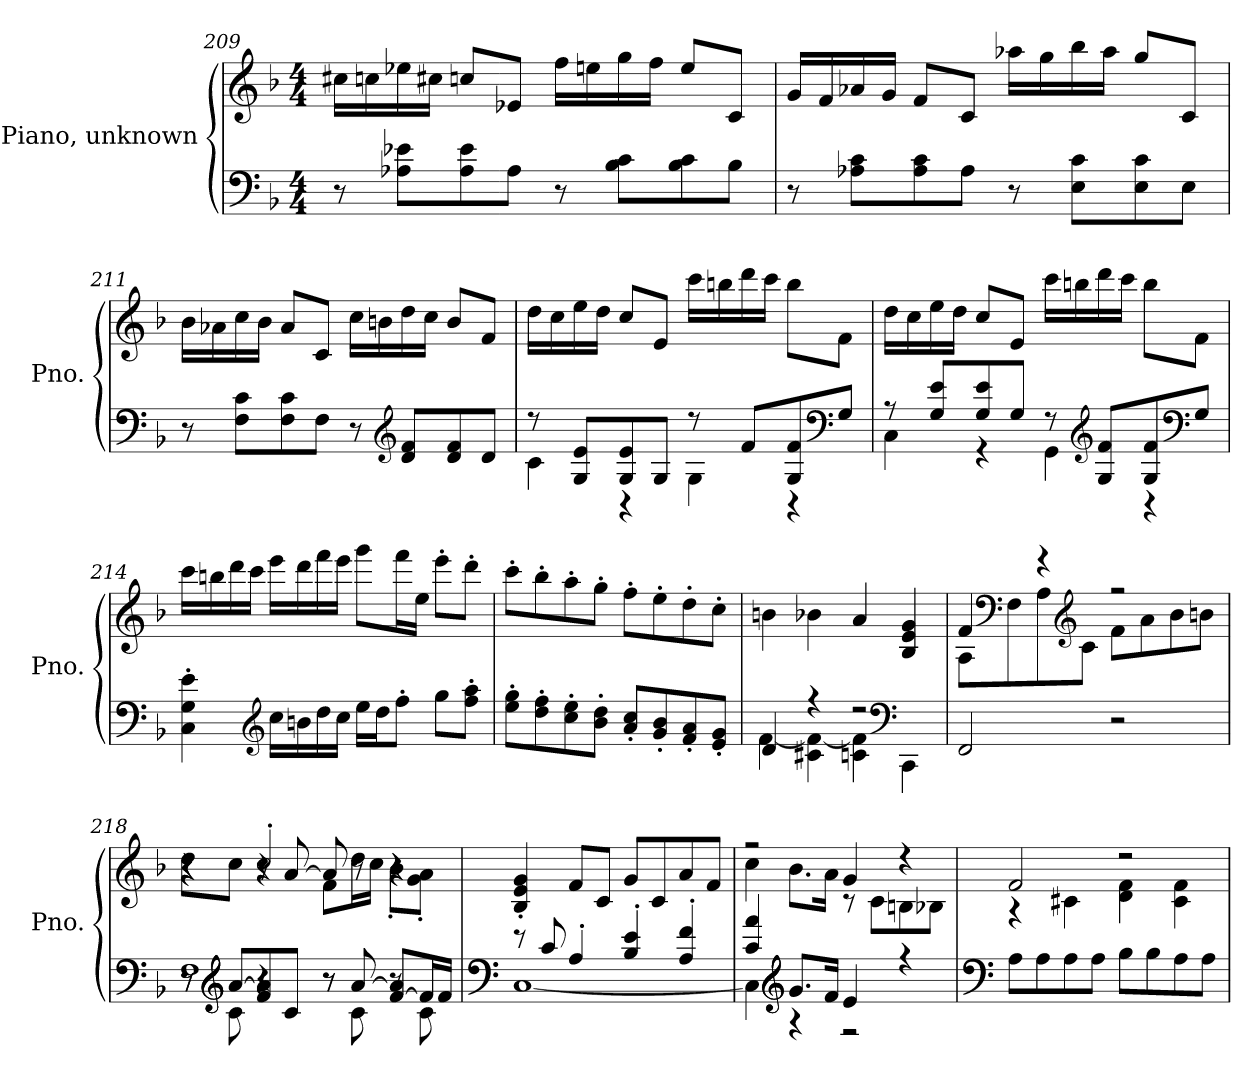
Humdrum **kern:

**kern	**kern
*part1	*part1
*staff2	*staff1
*I"Piano, unknown	*
*I'Pno.	*
!!LO:LB:g=z
*clefF4	*clefG2
*k[b-]	*k[b-]
*M4/4	*M4/4
=209	=209
8r	16cc#X\LL
.	16ccn\
8A-X\ 8e-X\L	16ee-X\
.	16cc#X\JJ
8A-\ 8e-\	8ccn/L
8A-\J	8e-X/J
8r	16ff\LL
.	16een\
8B-\ 8c\L	16gg\
.	16ff\JJ
8B-\ 8c\	8ee/L
8B-\J	8c/J
=210	=210
8r	16g/LL
.	16f/
8A-X\ 8c\L	16a-X/
.	16g/JJ
8A-\ 8c\	8f/L
8A-\J	8c/J
8r	16aa-X\LL
.	16gg\
8E\ 8c\L	16bb-\
.	16aa-\JJ
8E\ 8c\	8gg/L
8E\J	8c/J
=211	=211
8r	16b-\LL
.	16a-X\
8F\ 8c\L	16cc\
.	16b-\JJ
8F\ 8c\	8a-/L
8F\J	8c/J
8r	16cc\LL
.	16bn\
*clefG2	*
8d/ 8f/L	16dd\
.	16cc\JJ
8d/ 8f/	8b/L
8d/J	8f/J
!!LO:LB:g=z
=212	=212
*^	*
8r	4c\	16dd\LL
.	.	16cc\
8G/ 8e/L	.	16ee\
.	.	16dd\JJ
8G/ 8e/	4r	8cc/L
8G/J	.	8e/J
8r	4G\	16ccc\LL
.	.	16bbn\
8f/L	.	16ddd\
.	.	16ccc\JJ
8G/ 8f/	4r	8bb\L
*clefF4	*	*
8G/J	.	8f\J
=213	=213	=213
8r	4C\	16dd\LL
.	.	16cc\
8G/ 8e/L	.	16ee\
.	.	16dd\JJ
8G/ 8e/	4r	8cc/L
8G/J	.	8e/J
8r	4GG\	16ccc\LL
.	.	16bbn\
*clefG2	*	*
8G/ 8f/L	.	16ddd\
.	.	16ccc\JJ
8G/ 8f/	4r	8bb\L
*clefF4	*	*
8G/J	.	8f\J
*v	*v	*
!!LO:LB:g=z
=214	=214
4C\' 4G\' 4e\'	16ccc\LL
.	16bbn\
.	16ddd\
.	16ccc\JJ
*clefG2	*
16cc\LL	16eee\LL
16bn\	16ddd\
16dd\	16fff\
16cc\JJ	16eee\JJ
16ee\LL	8ggg\L
16dd\J	.
8ff'\J	16fff\L
.	16ee\JJ
8gg\L	8eee'\L
8ff\' 8aa\'J	8ddd'\J
=215	=215
8ee\' 8gg\'L	8ccc'\L
8dd\' 8ff\'	8bb-'\
8cc\' 8ee\'	8aa'\
8b-\' 8dd\'J	8gg'\J
8a/' 8cc/'L	8ff'\L
8g/' 8b-/'	8ee'\
8f/' 8a/'	8dd'\
8e/' 8g/'J	8cc'\J
=216	=216
*^	*
4d/	[4f\	4bn\
4r	4c#X\ 4f\_	4b-X\
2r	4cn\ 4f\]	4a/
*clefF4	*	*
.	4CC\	4B-/ 4e/ 4g/
*v	*v	*
!!LO:PB:g=z
=217	=217
*	*^
2FF/	4f/	8A\L
*	*clefF4	*
.	.	8F\
.	4r	8A\
*	*clefG2	*
.	.	8c\J
2r	2r	8f\L
.	.	8a\
.	.	8b-\
.	.	8bn\J
=218	=218	=218
*^	*	*^
*	*^	*	*	*
8r	8r	1F	4r	8dd\L	4r
*clefG2	*	*	*	*	*
[8a/L	8c\	.	.	8cc\J	.
8f/ 8a/]	4r	.	2cc'/	4r	8r
8c/J	.	.	.	.	[8a/
8r	8r	.	.	8f\L	8a/]
[8a/	8c\	.	.	16dd\L	8r
.	.	.	.	16cc\JJ	.
[8f/ 8a/]L	8r	.	4r	8b-'\L	4r
16f/L]	8c\	.	.	8g\' 8a\'J	.
16f/JJ	.	.	.	.	.
*v	*v	*v	*	*	*
*	*v	*v	*v
=219	=219
*clefF4	*
*^	*
8r	[1C	4B-/' 4e/' 4g/'
8c/	.	.
4A'/	.	8f/L
.	.	8c/J
4B-/' 4e/'	.	8g/L
.	.	8c/
4A/' 4f/'	.	8a/
.	.	8f/J
!!LO:LB:g=z
=220	=220	=220
*	*	*^
4c/ 4a/	4C\]	2r	4cc\
*clefG2	*	*	*
8.g/L	4r	.	8.b-\L
16f/Jk	.	.	16a\Jk
4e/	2r	4g/	8r
.	.	.	8c\L
4r	.	4r	8Bn\
.	.	.	8B-X\J
*v	*v	*	*
=221	=221	=221
*clefF4	*	*
8A\L	2f/	4r
8A\	.	.
8A\	.	4c#X\
8A\J	.	.
8B-\L	2r	4d\ 4f\
8B-\	.	.
8A\	.	4c#\ 4f\
8A\J	.	.
*	*v	*v
=	=
*-	*-
